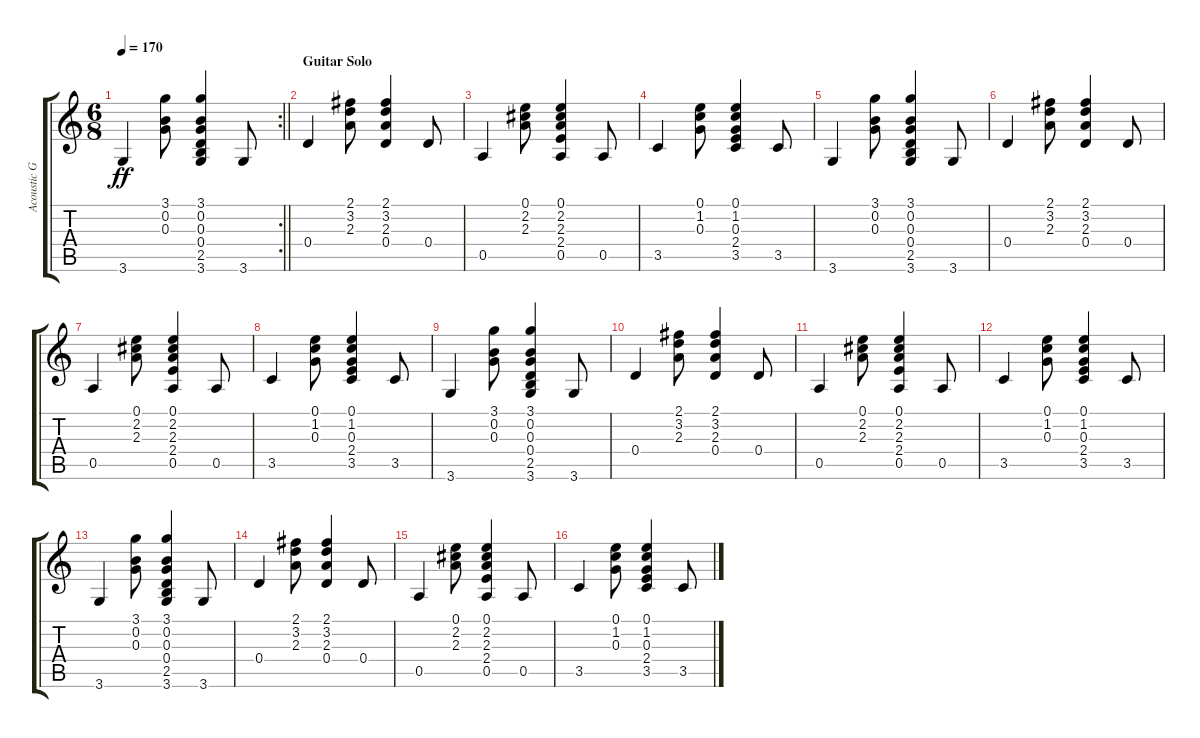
\track ("Acoustic Guitar" "Acoustic G") {instrument acousticguitarsteel}
\staff {score tabs}
\tuning (E4 B3 G3 D3 A2 E2) {hide}
\rc 2
\ts (6 8)
\tempo 170
\clef g2
\barLineRight lightlight
\ks c
3.6.4{dy ff} (3.1 0.2 0.3).8 (3.1 0.2 0.3 0.4 2.5 3.6).4 3.6.8 |
\section ("" "Guitar Solo")
0.4.4 (2.1 3.2 2.3).8 (2.1 3.2 2.3 0.4).4 0.4.8 |
0.5.4 (0.1 2.2 2.3).8 (0.1 2.2 2.3 2.4 0.5).4 0.5.8 |
3.5.4 (0.1 1.2 0.3).8 (0.1 1.2 0.3 2.4 3.5).4 3.5.8 |
3.6.4 (3.1 0.2 0.3).8 (3.1 0.2 0.3 0.4 2.5 3.6).4 3.6.8 |
0.4.4 (2.1 3.2 2.3).8 (2.1 3.2 2.3 0.4).4 0.4.8 |
0.5.4 (0.1 2.2 2.3).8 (0.1 2.2 2.3 2.4 0.5).4 0.5.8 |
3.5.4 (0.1 1.2 0.3).8 (0.1 1.2 0.3 2.4 3.5).4 3.5.8 |
3.6.4 (3.1 0.2 0.3).8 (3.1 0.2 0.3 0.4 2.5 3.6).4 3.6.8 |
0.4.4 (2.1 3.2 2.3).8 (2.1 3.2 2.3 0.4).4 0.4.8 |
0.5.4 (0.1 2.2 2.3).8 (0.1 2.2 2.3 2.4 0.5).4 0.5.8 |
3.5.4 (0.1 1.2 0.3).8 (0.1 1.2 0.3 2.4 3.5).4 3.5.8 |
3.6.4 (3.1 0.2 0.3).8 (3.1 0.2 0.3 0.4 2.5 3.6).4 3.6.8 |
0.4.4 (2.1 3.2 2.3).8 (2.1 3.2 2.3 0.4).4 0.4.8 |
0.5.4 (0.1 2.2 2.3).8 (0.1 2.2 2.3 2.4 0.5).4 0.5.8 |
3.5.4 (0.1 1.2 0.3).8 (0.1 1.2 0.3 2.4 3.5).4 3.5.8
